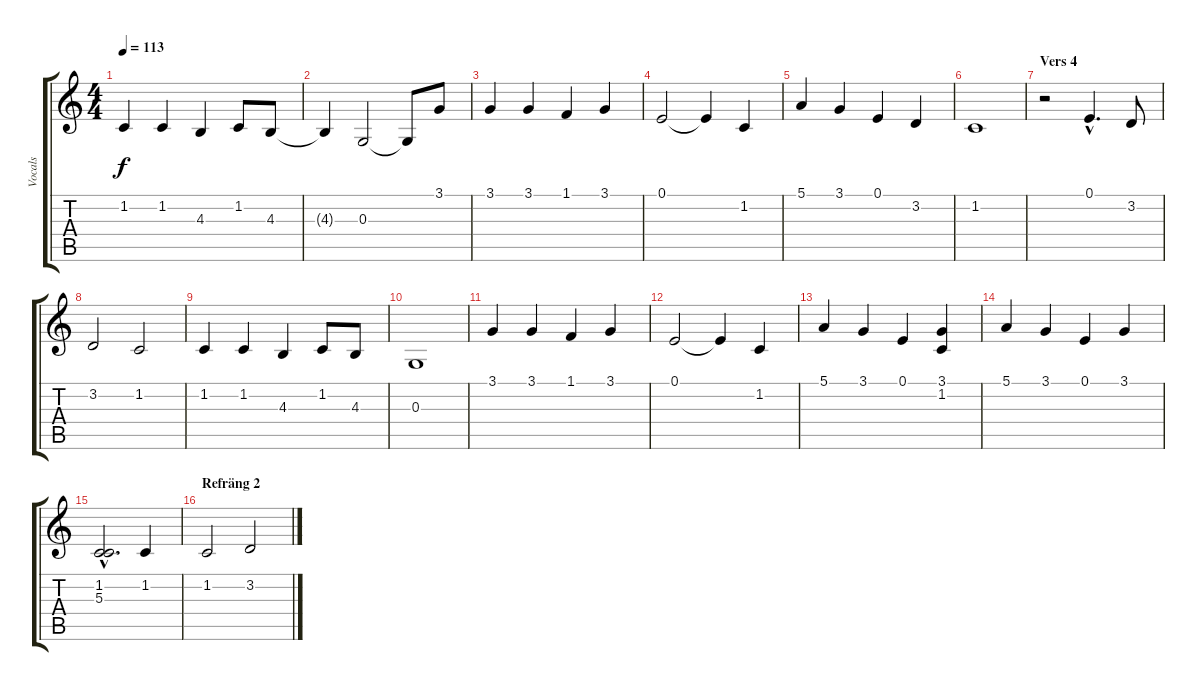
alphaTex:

\track ("Vocals" "Vocals") {instrument lead6voice}
\staff {score tabs}
\tuning (E4 B3 G3 D3 A2 E2) {hide}
\ts (4 4)
\tempo 113
\clef g2
\ks c
1.2.4{dy f} 1.2.4 4.3.4 1.2.8 4.3.8 |
4.3{t}.4 0.3.2 0.3{t}.8 3.1.8 |
3.1.4 3.1.4 1.1.4 3.1.4 |
0.1.2 0.1{t}.4 1.2.4 |
5.1.4 3.1.4 0.1.4 3.2.4 |
1.2.1 |
\section ("" "Vers 4")
r.2 0.1{hac}.4{d} 3.2.8 |
3.2.2 1.2.2 |
1.2.4 1.2.4 4.3.4 1.2.8 4.3.8 |
0.3.1 |
3.1.4 3.1.4 1.1.4 3.1.4 |
0.1.2 0.1{t}.4 1.2.4 |
5.1.4 3.1.4 0.1.4 (3.1 1.2).4 |
5.1.4 3.1.4 0.1.4 3.1.4 |
(1.2{hac} 5.3{hac}).2{d} 1.2.4 |
\section ("" "Refräng 2")
1.2.2 3.2.2
